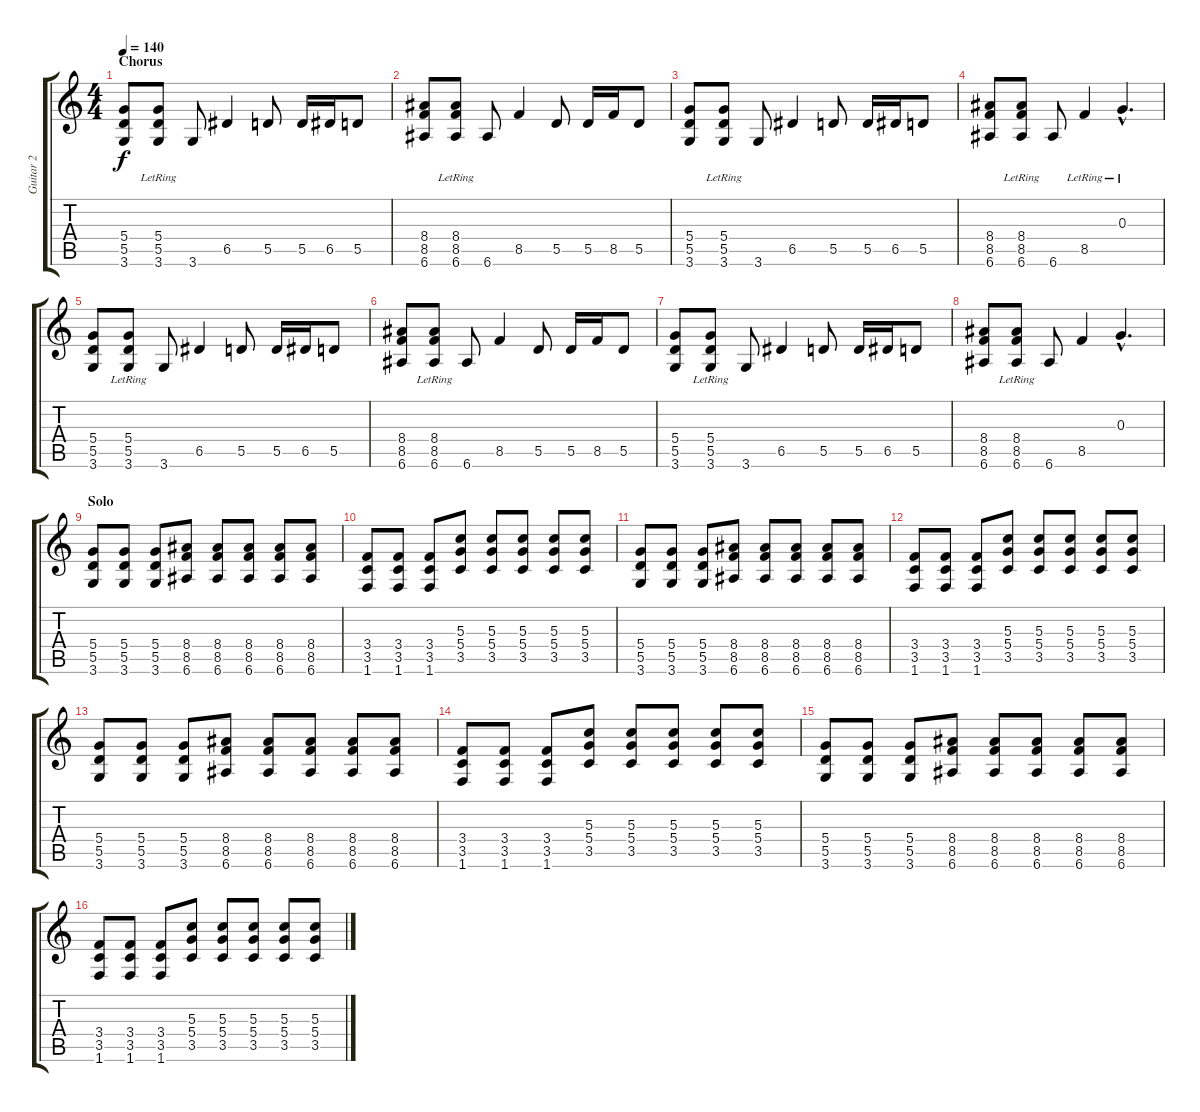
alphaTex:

\track ("Guitar 2" "Guitar 2") {instrument distortionguitar}
\staff {score tabs}
\tuning (E4 B3 G3 D3 A2 E2) {hide}
\ts (4 4)
\section ("" "Chorus")
\tempo 140
\clef g2
\ks c
(5.4 5.5 3.6).8{dy f} (5.4 5.5{lr} 3.6).8 3.6.8 6.5.4 5.5.8 5.5.16 6.5.16 5.5.8 |
(8.4 8.5 6.6).8 (8.4 8.5{lr} 6.6).8 6.6.8 8.5.4 5.5.8 5.5.16 8.5.16 5.5.8 |
(5.4 5.5 3.6).8 (5.4 5.5{lr} 3.6).8 3.6.8 6.5.4 5.5.8 5.5.16 6.5.16 5.5.8 |
(8.4 8.5 6.6).8 (8.4 8.5{lr} 6.6).8 6.6.8 8.5{lr}.4 0.3{hac lr}.4{d} |
(5.4 5.5 3.6).8 (5.4 5.5{lr} 3.6).8 3.6.8 6.5.4 5.5.8 5.5.16 6.5.16 5.5.8 |
(8.4 8.5 6.6).8 (8.4 8.5{lr} 6.6).8 6.6.8 8.5.4 5.5.8 5.5.16 8.5.16 5.5.8 |
(5.4 5.5 3.6).8 (5.4 5.5{lr} 3.6).8 3.6.8 6.5.4 5.5.8 5.5.16 6.5.16 5.5.8 |
(8.4 8.5 6.6).8 (8.4 8.5{lr} 6.6).8 6.6.8 8.5.4 0.3{hac}.4{d} |
\section ("" "Solo")
(5.4 5.5 3.6).8 (5.4 5.5 3.6).8 (5.4 5.5 3.6).8 (8.4 8.5 6.6).8 (8.4 8.5 6.6).8 (8.4 8.5 6.6).8 (8.4 8.5 6.6).8 (8.4 8.5 6.6).8 |
(3.4 3.5 1.6).8 (3.4 3.5 1.6).8 (3.4 3.5 1.6).8 (5.3 5.4 3.5).8 (5.3 5.4 3.5).8 (5.3 5.4 3.5).8 (5.3 5.4 3.5).8 (5.3 5.4 3.5).8 |
(5.4 5.5 3.6).8 (5.4 5.5 3.6).8 (5.4 5.5 3.6).8 (8.4 8.5 6.6).8 (8.4 8.5 6.6).8 (8.4 8.5 6.6).8 (8.4 8.5 6.6).8 (8.4 8.5 6.6).8 |
(3.4 3.5 1.6).8 (3.4 3.5 1.6).8 (3.4 3.5 1.6).8 (5.3 5.4 3.5).8 (5.3 5.4 3.5).8 (5.3 5.4 3.5).8 (5.3 5.4 3.5).8 (5.3 5.4 3.5).8 |
(5.4 5.5 3.6).8 (5.4 5.5 3.6).8 (5.4 5.5 3.6).8 (8.4 8.5 6.6).8 (8.4 8.5 6.6).8 (8.4 8.5 6.6).8 (8.4 8.5 6.6).8 (8.4 8.5 6.6).8 |
(3.4 3.5 1.6).8 (3.4 3.5 1.6).8 (3.4 3.5 1.6).8 (5.3 5.4 3.5).8 (5.3 5.4 3.5).8 (5.3 5.4 3.5).8 (5.3 5.4 3.5).8 (5.3 5.4 3.5).8 |
(5.4 5.5 3.6).8 (5.4 5.5 3.6).8 (5.4 5.5 3.6).8 (8.4 8.5 6.6).8 (8.4 8.5 6.6).8 (8.4 8.5 6.6).8 (8.4 8.5 6.6).8 (8.4 8.5 6.6).8 |
(3.4 3.5 1.6).8 (3.4 3.5 1.6).8 (3.4 3.5 1.6).8 (5.3 5.4 3.5).8 (5.3 5.4 3.5).8 (5.3 5.4 3.5).8 (5.3 5.4 3.5).8 (5.3 5.4 3.5).8
